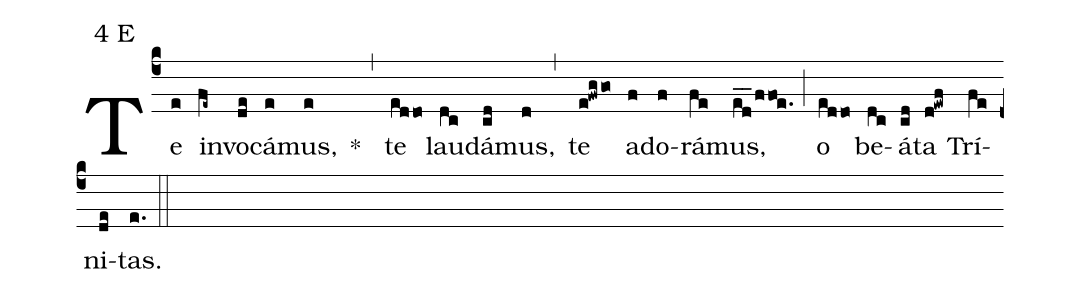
mode:4 E;
%%
(c4) Te(e) in(fe~)vo(de)cá(e)mus,(e) *() (,) te(eddo) lau(dc)dá(cd)mus,(d) (,) te(e!fwggo) a(f)do(f)rá(fe)mus,(ed__/ffoe.) (;) o(eddo) be(dc)á(cd)ta(d!ewf) Trí(fe)ni(de)tas.(e.) (::)
